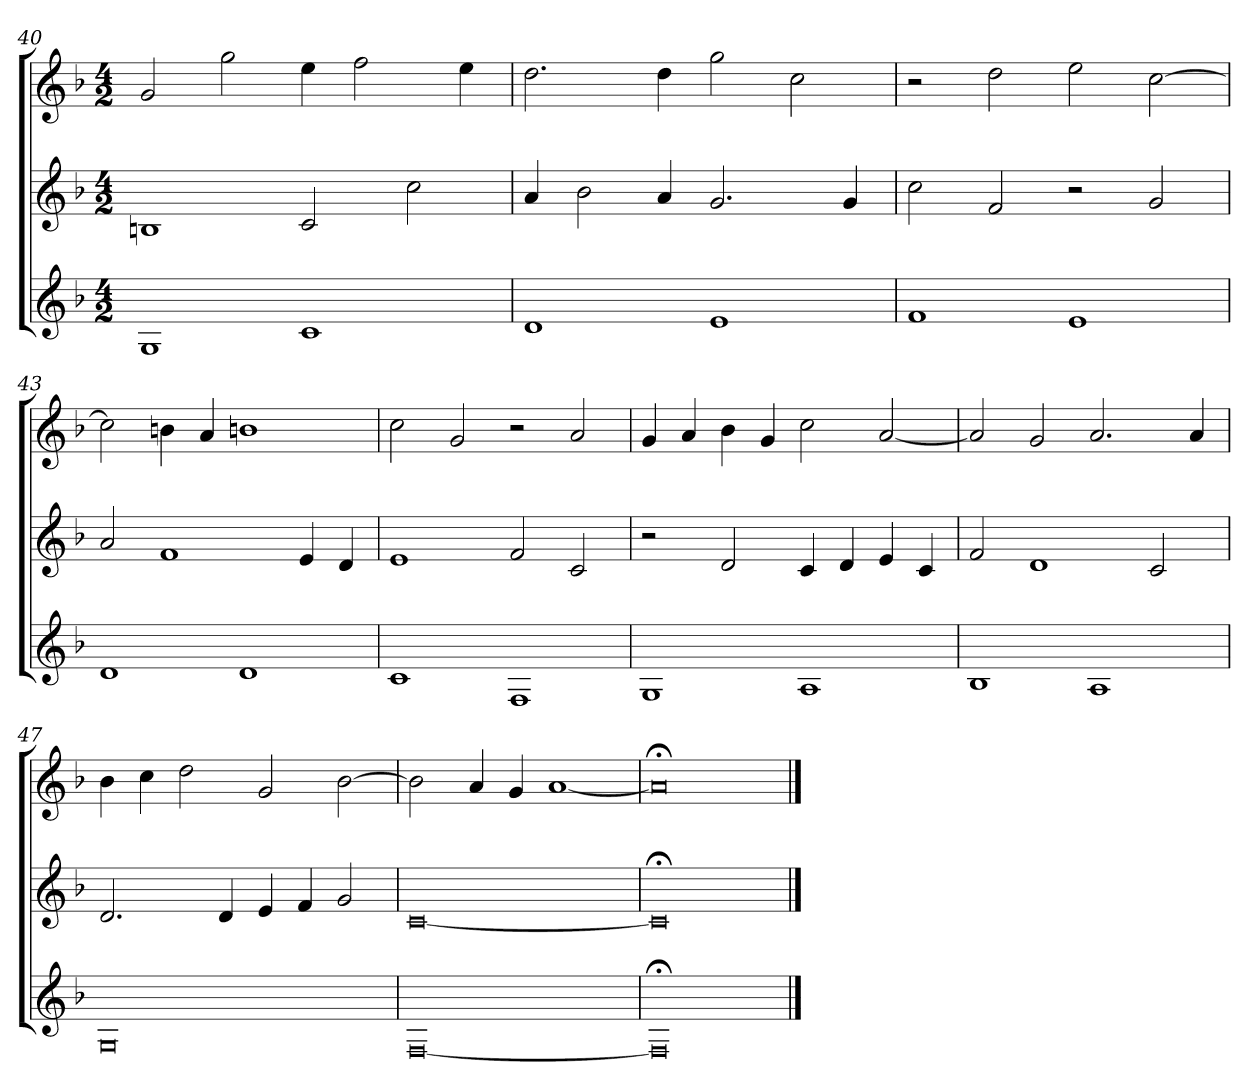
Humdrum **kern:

**kern	**kern	**kern
*part3	*part2	*part1
*staff3	*staff2	*staff1
*k[b-]	*k[b-]	*k[b-]
*M4/2	*M4/2	*M4/2
=40	=40	=40
1G	1Bn	2g
.	.	2gg
1c	2c	4ee
.	.	2ff
.	2cc	.
.	.	4ee
=41	=41	=41
1d	4a	2.dd
.	2b-	.
.	4a	4dd
1e	2.g	2gg
.	.	2cc
.	4g	.
=42	=42	=42
1f	2cc	2r
.	2f	2dd
1e	2r	2ee
.	2g	[2cc
=43	=43	=43
1d	2a	2cc]
.	1f	4bn
.	.	4a
1d	.	1bn
.	4e	.
.	4d	.
=44	=44	=44
1c	1e	2cc
.	.	2g
1F	2f	2r
.	2c	2a
=45	=45	=45
1G	2r	4g
.	.	4a
.	2d	4b-
.	.	4g
1A	4c	2cc
.	4d	.
.	4e	[2a
.	4c	.
=46	=46	=46
1B-	2f	2a]
.	1d	2g
1A	.	2.a
.	2c	.
.	.	4a
=47	=47	=47
0G	2.d	4b-
.	.	4cc
.	.	2dd
.	4d	.
.	4e	2g
.	4f	.
.	2g	[2b-
=48	=48	=48
[0F	[0c	2b-]
.	.	4a
.	.	4g
.	.	[1a
=49	=49	=49
0F;<]	0c;<]	0a;<]
==	==	==
*-	*-	*-
